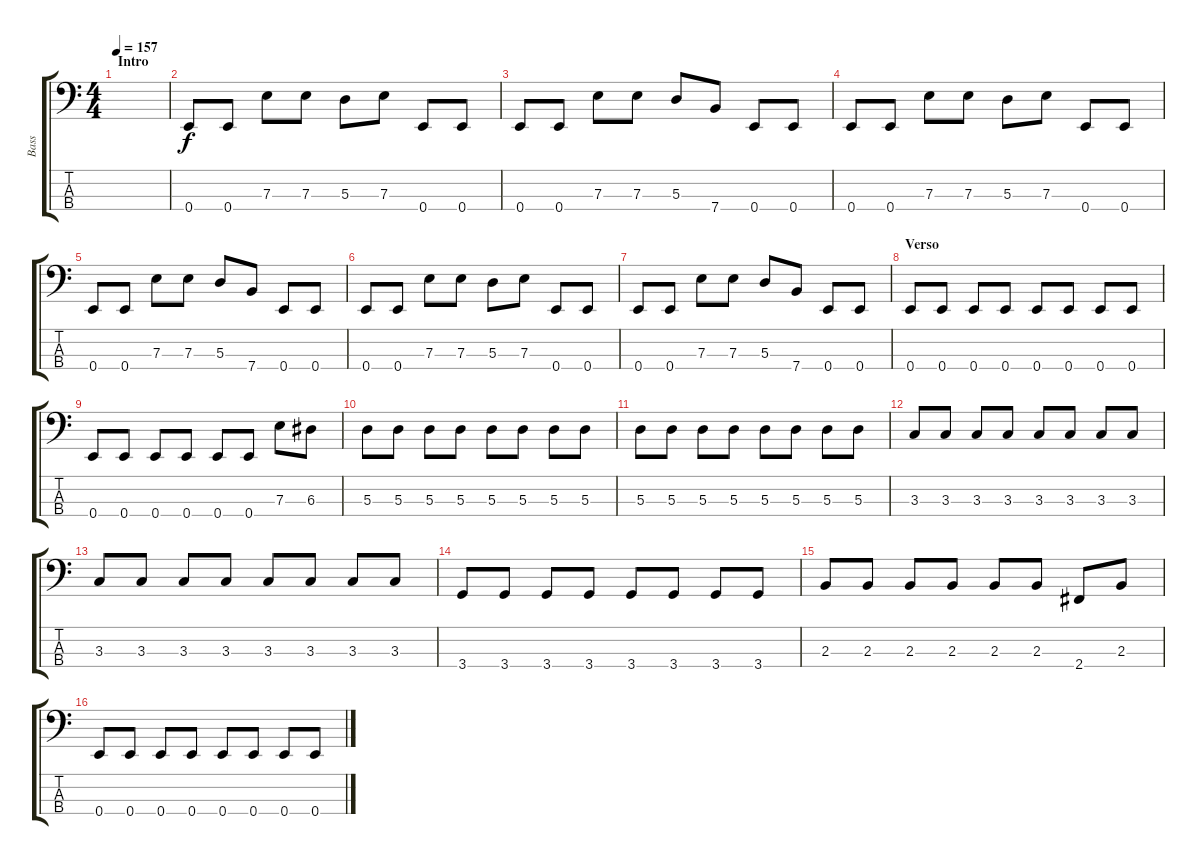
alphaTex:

\track ("Bass" "Bass") {instrument electricbasspick}
\staff {score tabs}
\tuning (G2 D2 A1 E1) {hide}
\ts (4 4)
\section ("" "Intro")
\tempo 157
\clef f4
\ks c
|
0.4.8 0.4.8 7.3.8 7.3.8 5.3.8 7.3.8 0.4.8 0.4.8 |
0.4.8 0.4.8 7.3.8 7.3.8 5.3.8 7.4.8 0.4.8 0.4.8 |
0.4.8 0.4.8 7.3.8 7.3.8 5.3.8 7.3.8 0.4.8 0.4.8 |
0.4.8 0.4.8 7.3.8 7.3.8 5.3.8 7.4.8 0.4.8 0.4.8 |
0.4.8 0.4.8 7.3.8 7.3.8 5.3.8 7.3.8 0.4.8 0.4.8 |
0.4.8 0.4.8 7.3.8 7.3.8 5.3.8 7.4.8 0.4.8 0.4.8 |
\section ("" "Verso")
0.4.8 0.4.8 0.4.8 0.4.8 0.4.8 0.4.8 0.4.8 0.4.8 |
0.4.8 0.4.8 0.4.8 0.4.8 0.4.8 0.4.8 7.3.8 6.3.8 |
5.3.8 5.3.8 5.3.8 5.3.8 5.3.8 5.3.8 5.3.8 5.3.8 |
5.3.8 5.3.8 5.3.8 5.3.8 5.3.8 5.3.8 5.3.8 5.3.8 |
3.3.8 3.3.8 3.3.8 3.3.8 3.3.8 3.3.8 3.3.8 3.3.8 |
3.3.8 3.3.8 3.3.8 3.3.8 3.3.8 3.3.8 3.3.8 3.3.8 |
3.4.8 3.4.8 3.4.8 3.4.8 3.4.8 3.4.8 3.4.8 3.4.8 |
2.3.8 2.3.8 2.3.8 2.3.8 2.3.8 2.3.8 2.4.8 2.3.8 |
0.4.8 0.4.8 0.4.8 0.4.8 0.4.8 0.4.8 0.4.8 0.4.8
